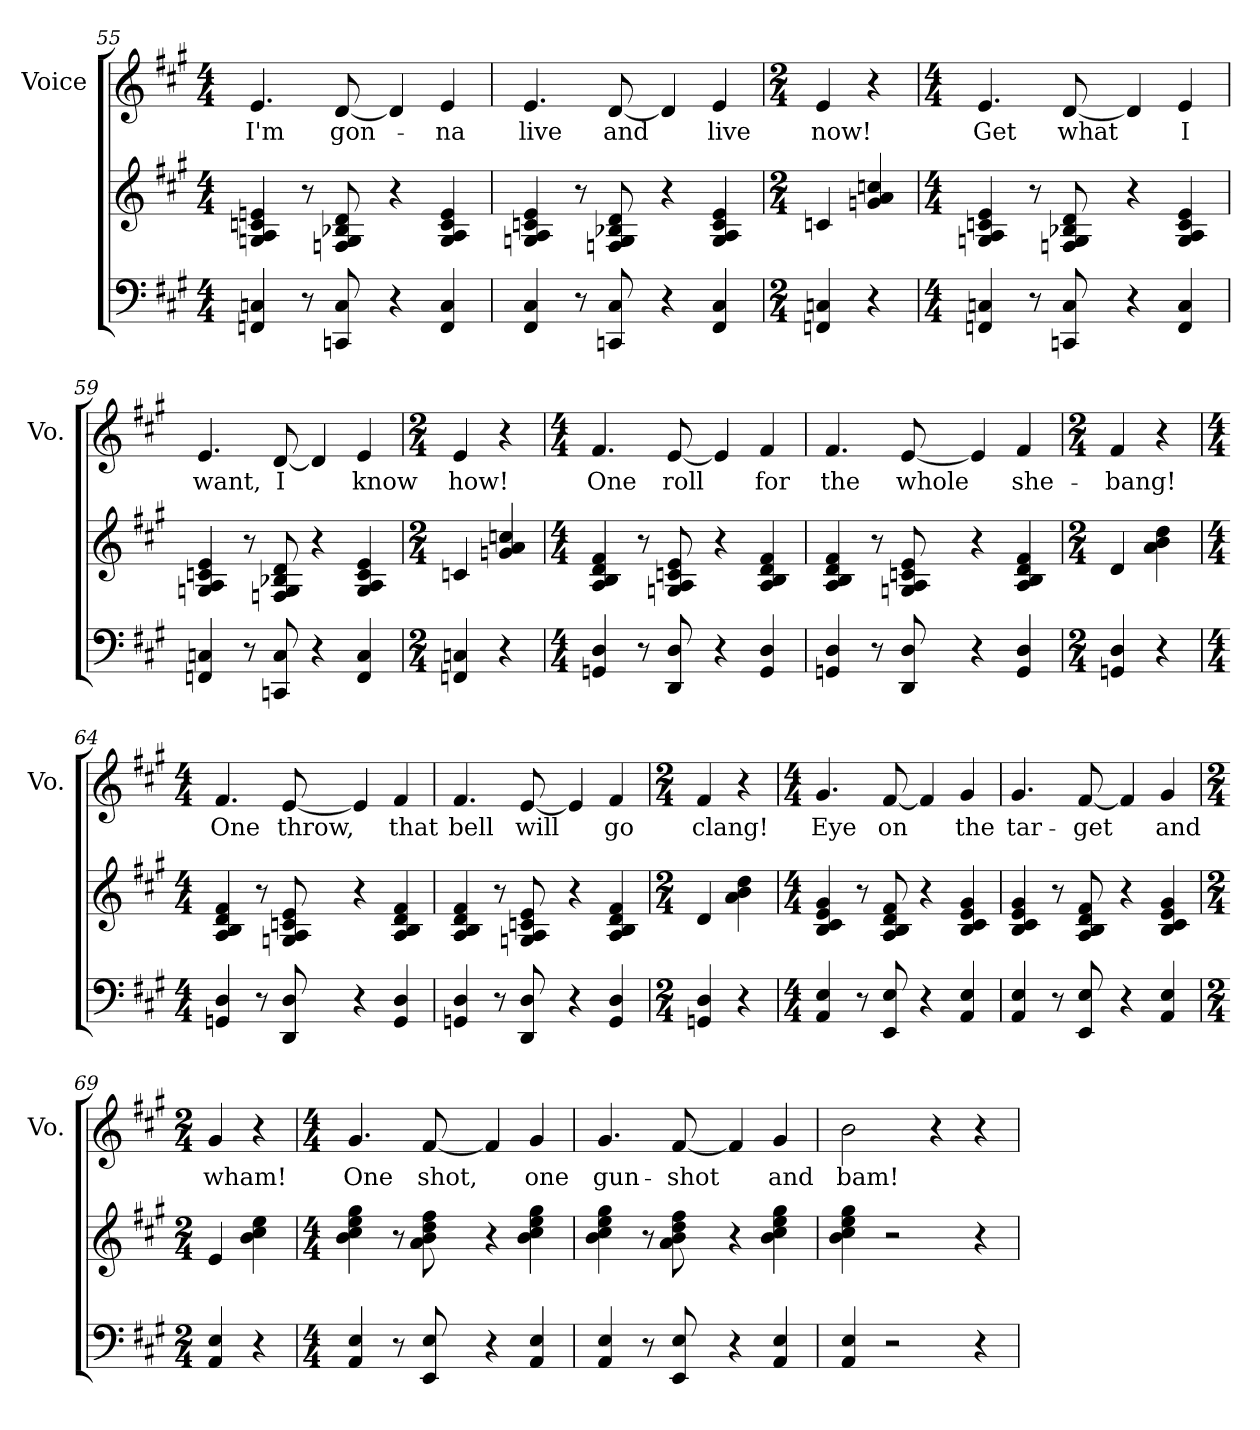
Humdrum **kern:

**kern	**kern	**kern	**text
*part2	*part2	*part1	*part1
*staff3	*staff2	*staff1	*staff1
*	*	*I"Voice	*
*	*	*I'Vo.	*
*clefF4	*clefG2	*clefG2	*
*k[f#c#g#]	*k[f#c#g#]	*k[f#c#g#]	*
*M4/4	*M4/4	*M4/4	*
=55	=55	=55	=55
4FFn/ 4Cn/	4Gn/ 4A/ 4cn/ 4en/	4.e/	I'm
8r	8r	.	.
8CCn/ 8C/	8Fn/ 8G/ 8B-X/ 8d/	[8d/	gon-
4r	4r	4d/]	.
4FF/ 4C/	4G/ 4A/ 4c/ 4e/	4e/	-na
=56	=56	=56	=56
4FF#/ 4C#/	4Gn/ 4A/ 4cn/ 4e/	4.e/	live
8r	8r	.	.
8CCn/ 8C#/	8Fn/ 8G/ 8B-X/ 8d/	[8d/	and
4r	4r	4d/]	.
4FF#/ 4C#/	4G/ 4A/ 4c/ 4e/	4e/	live
!!LO:PB:g=z
=57	=57	=57	=57
*M2/4	*M2/4	*M2/4	*
4FFn/ 4Cn/	4cn/	4e/	now!
4r	4gn/ 4a/ 4ccn/	4r	.
=58	=58	=58	=58
*M4/4	*M4/4	*M4/4	*
4FFn/ 4Cn/	4Gn/ 4A/ 4cn/ 4e/	4.e/	Get
8r	8r	.	.
8CCn/ 8C/	8Fn/ 8G/ 8B-X/ 8d/	[8d/	what
4r	4r	4d/]	.
4FF/ 4C/	4G/ 4A/ 4c/ 4e/	4e/	I
=59	=59	=59	=59
4FFn/ 4Cn/	4Gn/ 4A/ 4cn/ 4e/	4.e/	want,
8r	8r	.	.
8CCn/ 8C/	8Fn/ 8G/ 8B-X/ 8d/	[8d/	I
4r	4r	4d/]	.
4FF/ 4C/	4G/ 4A/ 4c/ 4e/	4e/	know
=60	=60	=60	=60
*M2/4	*M2/4	*M2/4	*
4FFn/ 4Cn/	4cn/	4e/	how!
4r	4gn/ 4a/ 4ccn/	4r	.
!!LO:LB:g=z
=61	=61	=61	=61
*M4/4	*M4/4	*M4/4	*
4GGn/ 4D/	4A/ 4B/ 4d/ 4f#/	4.f#/	One
8r	8r	.	.
8DD/ 8D/	8Gn/ 8A/ 8cn/ 8e/	[8e/	roll
4r	4r	4e/]	.
4GG/ 4D/	4A/ 4B/ 4d/ 4f#/	4f#/	for
=62	=62	=62	=62
4GGn/ 4D/	4A/ 4B/ 4d/ 4f#/	4.f#/	the
8r	8r	.	.
8DD/ 8D/	8Gn/ 8A/ 8cn/ 8e/	[8e/	whole
4r	4r	4e/]	.
4GG/ 4D/	4A/ 4B/ 4d/ 4f#/	4f#/	she-
=63	=63	=63	=63
*M2/4	*M2/4	*M2/4	*
4GGn/ 4D/	4d/	4f#/	-bang!
4r	4a\ 4b\ 4dd\	4r	.
=64	=64	=64	=64
*M4/4	*M4/4	*M4/4	*
4GGn/ 4D/	4A/ 4B/ 4d/ 4f#/	4.f#/	One
8r	8r	.	.
8DD/ 8D/	8Gn/ 8A/ 8cn/ 8e/	[8e/	throw,
4r	4r	4e/]	.
4GG/ 4D/	4A/ 4B/ 4d/ 4f#/	4f#/	that
!!LO:LB:g=z
=65	=65	=65	=65
4GGn/ 4D/	4A/ 4B/ 4d/ 4f#/	4.f#/	bell
8r	8r	.	.
8DD/ 8D/	8Gn/ 8A/ 8cn/ 8e/	[8e/	will
4r	4r	4e/]	.
4GG/ 4D/	4A/ 4B/ 4d/ 4f#/	4f#/	go
=66	=66	=66	=66
*M2/4	*M2/4	*M2/4	*
4GGn/ 4D/	4d/	4f#/	clang!
4r	4a\ 4b\ 4dd\	4r	.
=67	=67	=67	=67
*M4/4	*M4/4	*M4/4	*
4AA/ 4E/	4B/ 4c#/ 4e/ 4g#/	4.g#/	Eye
8r	8r	.	.
8EE/ 8E/	8A/ 8B/ 8d/ 8f#/	[8f#/	on
4r	4r	4f#/]	.
4AA/ 4E/	4B/ 4c#/ 4e/ 4g#/	4g#/	the
=68	=68	=68	=68
4AA/ 4E/	4B/ 4c#/ 4e/ 4g#/	4.g#/	tar-
8r	8r	.	.
8EE/ 8E/	8A/ 8B/ 8d/ 8f#/	[8f#/	-get
4r	4r	4f#/]	.
4AA/ 4E/	4B/ 4c#/ 4e/ 4g#/	4g#/	and
!!LO:LB:g=z
=69	=69	=69	=69
*M2/4	*M2/4	*M2/4	*
4AA/ 4E/	4e/	4g#/	wham!
4r	4b\ 4cc#\ 4ee\	4r	.
=70	=70	=70	=70
*M4/4	*M4/4	*M4/4	*
4AA/ 4E/	4b\ 4cc#\ 4ee\ 4gg#\	4.g#/	One
8r	8r	.	.
8EE/ 8E/	8a\ 8b\ 8dd\ 8ff#\	[8f#/	shot,
4r	4r	4f#/]	.
4AA/ 4E/	4b\ 4cc#\ 4ee\ 4gg#\	4g#/	one
=71	=71	=71	=71
4AA/ 4E/	4b\ 4cc#\ 4ee\ 4gg#\	4.g#/	gun-
8r	8r	.	.
8EE/ 8E/	8a\ 8b\ 8dd\ 8ff#\	[8f#/	-shot
4r	4r	4f#/]	.
4AA/ 4E/	4b\ 4cc#\ 4ee\ 4gg#\	4g#/	and
=72	=72	=72	=72
4AA/ 4E/	4b\ 4cc#\ 4ee\ 4gg#\	2b\	bam!
2r	2r	.	.
.	.	4r	.
4r	4r	4r	.
=	=	=	=
*-	*-	*-	*-
